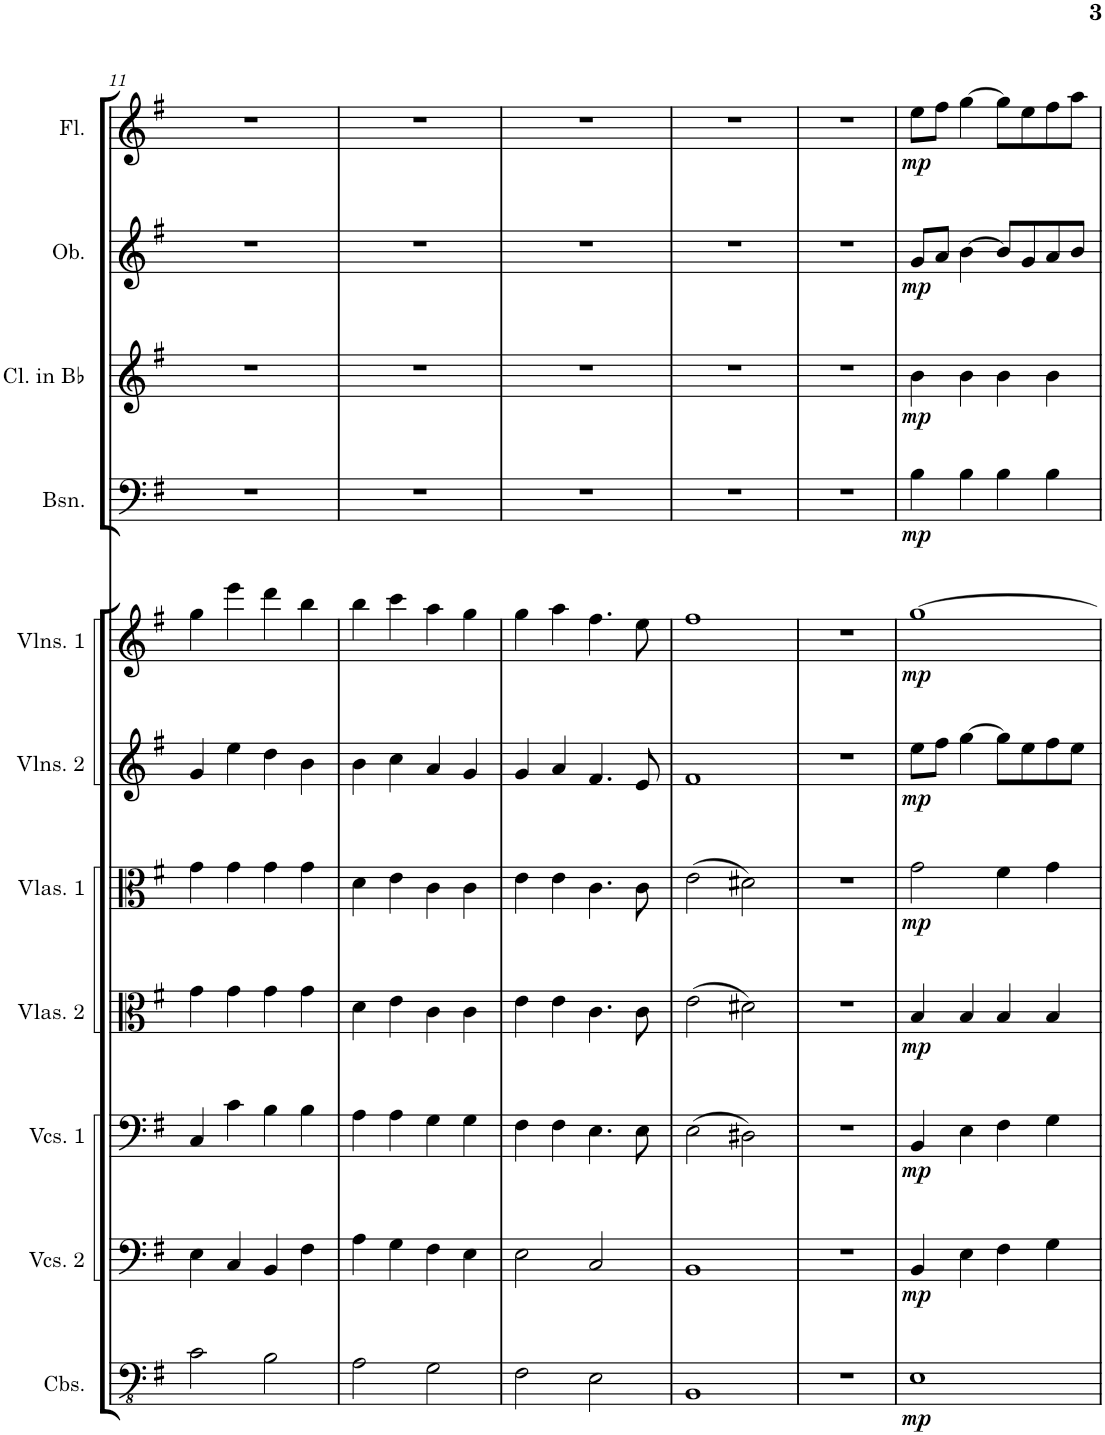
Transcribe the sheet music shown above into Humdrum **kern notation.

**kern	**dynam	**kern	**dynam	**kern	**dynam	**kern	**dynam	**kern	**dynam	**kern	**dynam	**kern	**dynam	**kern	**dynam	**kern	**dynam	**kern	**dynam	**kern	**dynam
*part11	*part11	*part10	*part10	*part9	*part9	*part8	*part8	*part7	*part7	*part6	*part6	*part5	*part5	*part4	*part4	*part3	*part3	*part2	*part2	*part1	*part1
*staff11	*staff11	*staff10	*staff10	*staff9	*staff9	*staff8	*staff8	*staff7	*staff7	*staff6	*staff6	*staff5	*staff5	*staff4	*staff4	*staff3	*staff3	*staff2	*staff2	*staff1	*staff1
*I"Contrabasses	*	*I"Violoncellos 2	*	*I"Violoncellos 1	*	*I"Violas 2	*	*I"Violas 1	*	*I"Violins 2	*	*I"Violins 1	*	*I"Bassoon	*	*I"Clarinet in Bb	*	*I"Oboe	*	*I"Flute	*
*I'Cbs.	*	*I'Vcs. 2	*	*I'Vcs. 1	*	*I'Vlas. 2	*	*I'Vlas. 1	*	*I'Vlns. 2	*	*I'Vlns. 1	*	*I'Bsn.	*	*I'Cl. in Bb	*	*I'Ob.	*	*I'Fl.	*
!!LO:PB:g=z
*clefFv4	*	*clefF4	*	*clefF4	*	*clefC3	*	*clefC3	*	*clefG2	*	*clefG2	*	*clefF4	*	*clefG2	*	*clefG2	*	*clefG2	*
*	*	*	*	*	*	*	*	*	*	*	*	*	*	*	*	*Trd1c2	*	*	*	*	*
*k[f#]	*	*k[f#]	*	*k[f#]	*	*k[f#]	*	*k[f#]	*	*k[f#]	*	*k[f#]	*	*k[f#]	*	*k[f#]	*	*k[f#]	*	*k[f#]	*
*M4/4	*	*M4/4	*	*M4/4	*	*M4/4	*	*M4/4	*	*M4/4	*	*M4/4	*	*M4/4	*	*M4/4	*	*M4/4	*	*M4/4	*
=11	=11	=11	=11	=11	=11	=11	=11	=11	=11	=11	=11	=11	=11	=11	=11	=11	=11	=11	=11	=11	=11
2C\	.	4E\	.	4C/	.	4g\	.	4g\	.	4g/	.	4gg\	.	1r	.	1r	.	1r	.	1r	.
.	.	4C/	.	4c\	.	4g\	.	4g\	.	4ee\	.	4eee\	.	.	.	.	.	.	.	.	.
2BB\	.	4BB/	.	4B\	.	4g\	.	4g\	.	4dd\	.	4ddd\	.	.	.	.	.	.	.	.	.
.	.	4F#\	.	4B\	.	4g\	.	4g\	.	4b\	.	4bb\	.	.	.	.	.	.	.	.	.
=12	=12	=12	=12	=12	=12	=12	=12	=12	=12	=12	=12	=12	=12	=12	=12	=12	=12	=12	=12	=12	=12
2AA\	.	4A\	.	4A\	.	4d\	.	4d\	.	4b\	.	4bb\	.	1r	.	1r	.	1r	.	1r	.
.	.	4G\	.	4A\	.	4e\	.	4e\	.	4cc\	.	4ccc\	.	.	.	.	.	.	.	.	.
2GG\	.	4F#\	.	4G\	.	4c\	.	4c\	.	4a/	.	4aa\	.	.	.	.	.	.	.	.	.
.	.	4E\	.	4G\	.	4c\	.	4c\	.	4g/	.	4gg\	.	.	.	.	.	.	.	.	.
=13	=13	=13	=13	=13	=13	=13	=13	=13	=13	=13	=13	=13	=13	=13	=13	=13	=13	=13	=13	=13	=13
2FF#\	.	2E\	.	4F#\	.	4e\	.	4e\	.	4g/	.	4gg\	.	1r	.	1r	.	1r	.	1r	.
.	.	.	.	4F#\	.	4e\	.	4e\	.	4a/	.	4aa\	.	.	.	.	.	.	.	.	.
2EE\	.	2C/	.	4.E\	.	4.c\	.	4.c\	.	4.f#/	.	4.ff#\	.	.	.	.	.	.	.	.	.
.	.	.	.	8E\	.	8c\	.	8c\	.	8e/	.	8ee\	.	.	.	.	.	.	.	.	.
=14	=14	=14	=14	=14	=14	=14	=14	=14	=14	=14	=14	=14	=14	=14	=14	=14	=14	=14	=14	=14	=14
1BBB	.	1BB	.	(2E\	.	(2e\	.	(2e\	.	1f#	.	1ff#	.	1r	.	1r	.	1r	.	1r	.
.	.	.	.	2D#X\)	.	2d#X\)	.	2d#X\)	.	.	.	.	.	.	.	.	.	.	.	.	.
=15	=15	=15	=15	=15	=15	=15	=15	=15	=15	=15	=15	=15	=15	=15	=15	=15	=15	=15	=15	=15	=15
1r	.	1r	.	1r	.	1r	.	1r	.	1r	.	1r	.	1r	.	1r	.	1r	.	1r	.
=16	=16	=16	=16	=16	=16	=16	=16	=16	=16	=16	=16	=16	=16	=16	=16	=16	=16	=16	=16	=16	=16
!	!LO:DY:b	!	!LO:DY:b	!	!LO:DY:b	!	!LO:DY:b	!	!LO:DY:b	!	!LO:DY:b	!	!LO:DY:b	!	!LO:DY:b	!	!LO:DY:b	!	!LO:DY:b	!	!LO:DY:b
1EE	mp	4BB/	mp	4BB/	mp	4B/	mp	2g\	mp	8ee\L	mp	[1gg	mp	4B\	mp	4b\	mp	8g/L	mp	8ee\L	mp
.	.	.	.	.	.	.	.	.	.	8ff#\J	.	.	.	.	.	.	.	8a/J	.	8ff#\J	.
.	.	4E\	.	4E\	.	4B/	.	.	.	[4gg\	.	.	.	4B\	.	4b\	.	[4b\	.	[4gg\	.
.	.	4F#\	.	4F#\	.	4B/	.	4f#\	.	8gg\L]	.	.	.	4B\	.	4b\	.	8b/L]	.	8gg\L]	.
.	.	.	.	.	.	.	.	.	.	8ee\	.	.	.	.	.	.	.	8g/	.	8ee\	.
.	.	4G\	.	4G\	.	4B/	.	4g\	.	8ff#\	.	.	.	4B\	.	4b\	.	8a/	.	8ff#\	.
.	.	.	.	.	.	.	.	.	.	8ee\J	.	.	.	.	.	.	.	8b/J	.	8aa\J	.
=	=	=	=	=	=	=	=	=	=	=	=	=	=	=	=	=	=	=	=	=	=
*-	*-	*-	*-	*-	*-	*-	*-	*-	*-	*-	*-	*-	*-	*-	*-	*-	*-	*-	*-	*-	*-
